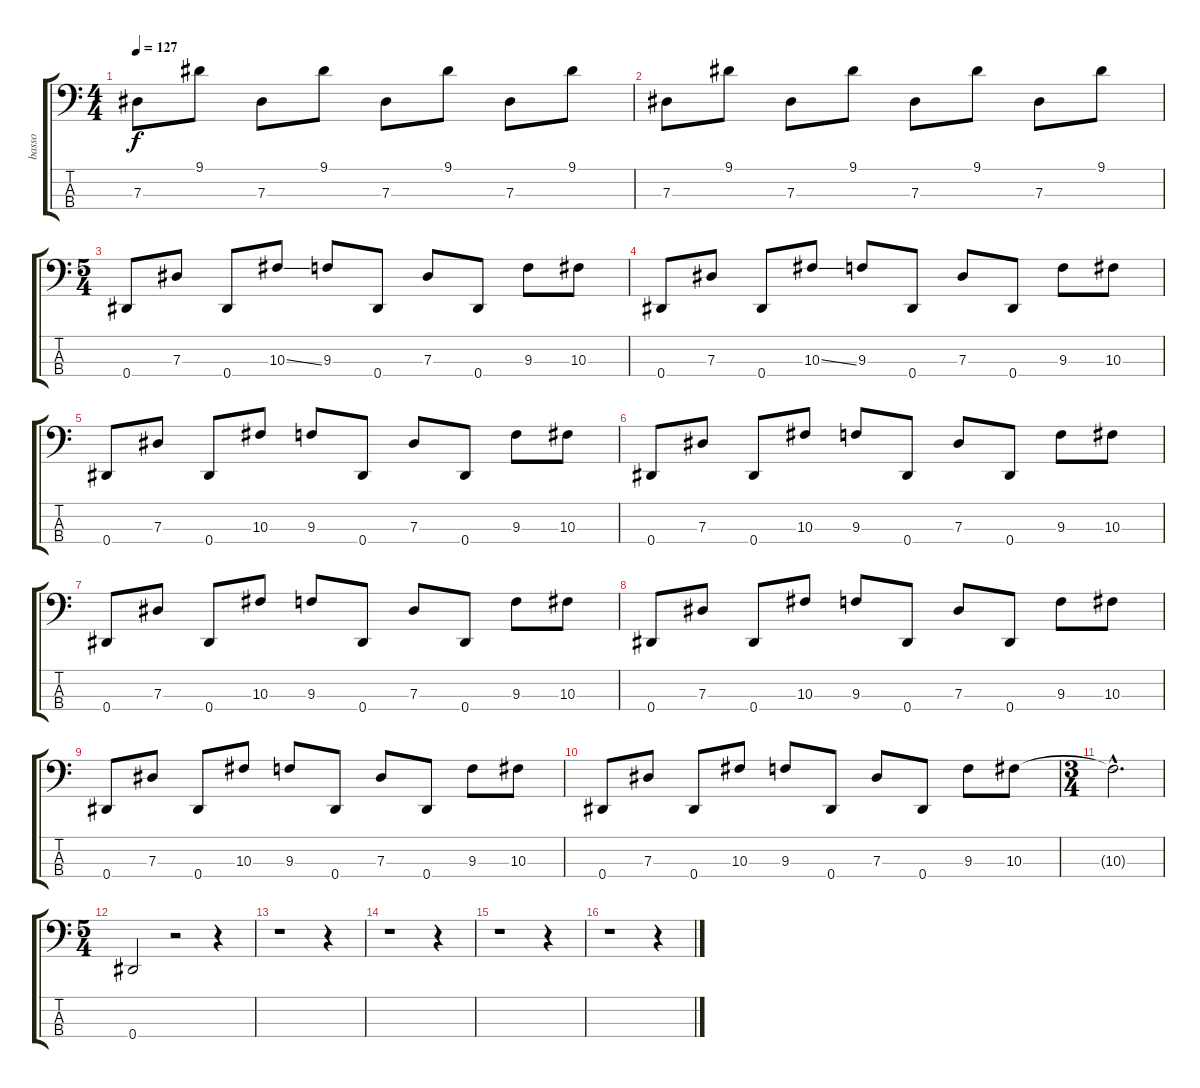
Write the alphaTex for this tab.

\track ("basso" "basso") {instrument electricbasspick}
\staff {score tabs}
\tuning (Gb2 Db2 Ab1 Eb1) {hide}
\ts (4 4)
\tempo 127
\clef f4
\ks c
7.3.8{dy f} 9.1.8 7.3.8 9.1.8 7.3.8 9.1.8 7.3.8 9.1.8 |
7.3.8 9.1.8 7.3.8 9.1.8 7.3.8 9.1.8 7.3.8 9.1.8 |
\ts (5 4)
0.4.8 7.3.8 0.4.8 10.3{ss}.8 9.3.8 0.4.8 7.3.8 0.4.8 9.3.8 10.3.8 |
0.4.8 7.3.8 0.4.8 10.3{ss}.8 9.3.8 0.4.8 7.3.8 0.4.8 9.3.8 10.3.8 |
0.4.8 7.3.8 0.4.8 10.3.8 9.3.8 0.4.8 7.3.8 0.4.8 9.3.8 10.3.8 |
0.4.8 7.3.8 0.4.8 10.3.8 9.3.8 0.4.8 7.3.8 0.4.8 9.3.8 10.3.8 |
0.4.8 7.3.8 0.4.8 10.3.8 9.3.8 0.4.8 7.3.8 0.4.8 9.3.8 10.3.8 |
0.4.8 7.3.8 0.4.8 10.3.8 9.3.8 0.4.8 7.3.8 0.4.8 9.3.8 10.3.8 |
0.4.8 7.3.8 0.4.8 10.3.8 9.3.8 0.4.8 7.3.8 0.4.8 9.3.8 10.3.8 |
0.4.8 7.3.8 0.4.8 10.3.8 9.3.8 0.4.8 7.3.8 0.4.8 9.3.8 10.3.8 |
\ts (3 4)
10.3{hac t}.2{d} |
\ts (5 4)
0.4.2 r.2 r.4 |
r.1 r.4 |
r.1 r.4 |
r.1 r.4 |
r.1 r.4
